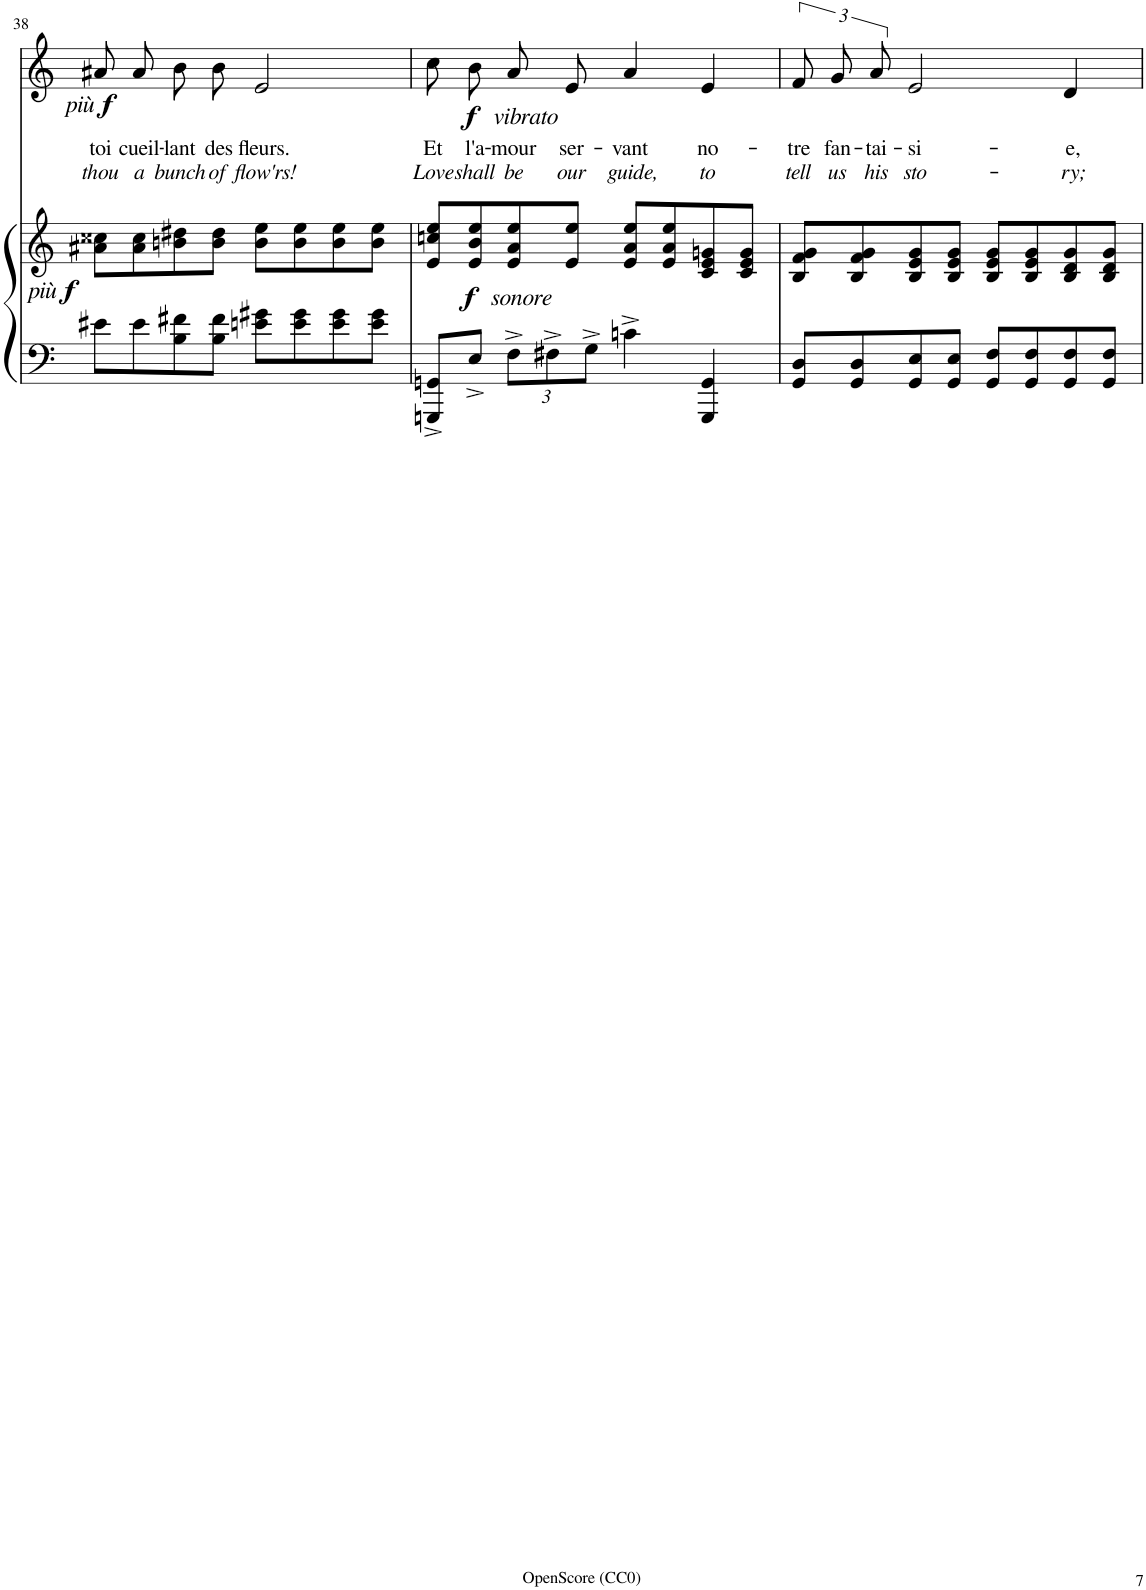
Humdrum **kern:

**kern	**kern	**dynam	**kern	**text	**text	**dynam
*part2	*part2	*part2	*part1	*part1	*part1	*part1
*staff3	*staff2	*staff2/3	*staff1	*staff1	*staff1	*staff1
*I"Piano	*	*	*I"Voice	*	*	*
*I'Pno	*	*	*	*	*	*
!!LO:PB:g=z
*clefF4	*clefG2	*	*clefG2	*	*	*
*k[]	*k[]	*	*k[]	*	*	*
*M4/4	*M4/4	*	*M4/4	*	*	*
*met(c)	*met(c)	*	*met(c)	*	*	*
=38	=38	=38	=38	=38	=38	=38
!	!	!LO:DY:b	!	!LO:LY:b	!LO:LY:b	!
!	!	!LO:DY:n=1:b	!	!	!	!LO:DY:b
!	!	!	!	!	!	!LO:DY:n=1:b
8e#X\L	8a#X\ 8cc##X\L	other-dynamics f	8a#X/L	toi	thou	other-dynamics f
!	!	!	!	!LO:LY:b	!LO:LY:b	!
8e#\	8a#\ 8cc##\	.	8a#/J	cueil-	a	.
!	!	!	!	!LO:LY:b	!LO:LY:b	!
8B\ 8f#X\	8bn\ 8dd#X\	.	8b\L	-lant	bunch	.
!	!	!	!	!LO:LY:b	!LO:LY:b	!
8B\ 8f#\J	8b\ 8dd#\J	.	8b\J	des	of	.
!	!	!	!	!LO:LY:b	!LO:LY:b	!
8en\ 8g#X\L	8b\ 8ee\L	.	2e/	fleurs.	flow'rs!	.
8e\ 8g#\	8b\ 8ee\	.	.	.	.	.
8e\ 8g#\	8b\ 8ee\	.	.	.	.	.
8e\ 8g#\J	8b\ 8ee\J	.	.	.	.	.
=39	=39	=39	=39	=39	=39	=39
!	!	!LO:DY:b	!	!LO:LY:b	!LO:LY:b	!
!	!	!LO:DY:n=1:b	!	!	!	!LO:DY:b
!	!	!	!	!	!	!LO:DY:n=1:b
8GGGn/^ 8GGn/^L	8e/ 8ccn/ 8ee/L	f other-dynamics	8cc\L	Et	Love	f other-dynamics
!	!	!	!	!LO:LY:b	!LO:LY:b	!
8E^/J	8e/ 8b/ 8ee/	.	8b\J	l'a-	shall	.
*Xbrackettup	*	*	*	*	*	*
!	!	!	!	!LO:LY:b	!LO:LY:b	!
12F^\L	8e/ 8a/ 8ee/	.	8a/L	-mour	be	.
12F#X^\	.	.	.	.	.	.
!	!	!	!	!LO:LY:b	!LO:LY:b	!
.	8e/ 8ee/J	.	8e/J	ser-	our	.
12G^\J	.	.	.	.	.	.
!	!	!	!	!LO:LY:b	!LO:LY:b	!
4cn^\	8e/ 8a/ 8ee/L	.	4a/	-vant	guide,	.
.	8e/ 8a/ 8ee/	.	.	.	.	.
!	!	!	!	!LO:LY:b	!LO:LY:b	!
4GGG/ 4GG/	8c/ 8e/ 8gn/	.	4e/	no-	to	.
.	8c/ 8e/ 8g/J	.	.	.	.	.
=40	=40	=40	=40	=40	=40	=40
!	!	!	!	!LO:LY:b	!LO:LY:b	!
8GG/ 8D/L	8B/ 8f/ 8g/L	.	12f/L	-tre	tell	.
!	!	!	!	!LO:LY:b	!LO:LY:b	!
.	.	.	12g/	fan-	us	.
8GG/ 8D/	8B/ 8f/ 8g/	.	.	.	.	.
!	!	!	!	!LO:LY:b	!LO:LY:b	!
.	.	.	12a/J	-tai-	his	.
!	!	!	!	!LO:LY:b	!LO:LY:b	!
8GG/ 8E/	8B/ 8e/ 8g/	.	2e/	-si-	sto-	.
8GG/ 8E/J	8B/ 8e/ 8g/J	.	.	.	.	.
8GG/ 8F/L	8B/ 8e/ 8g/L	.	.	.	.	.
8GG/ 8F/	8B/ 8e/ 8g/	.	.	.	.	.
!	!	!	!	!LO:LY:b	!LO:LY:b	!
8GG/ 8F/	8B/ 8d/ 8g/	.	4d/	-e,	-ry;	.
8GG/ 8F/J	8B/ 8d/ 8g/J	.	.	.	.	.
=	=	=	=	=	=	=
*-	*-	*-	*-	*-	*-	*-
